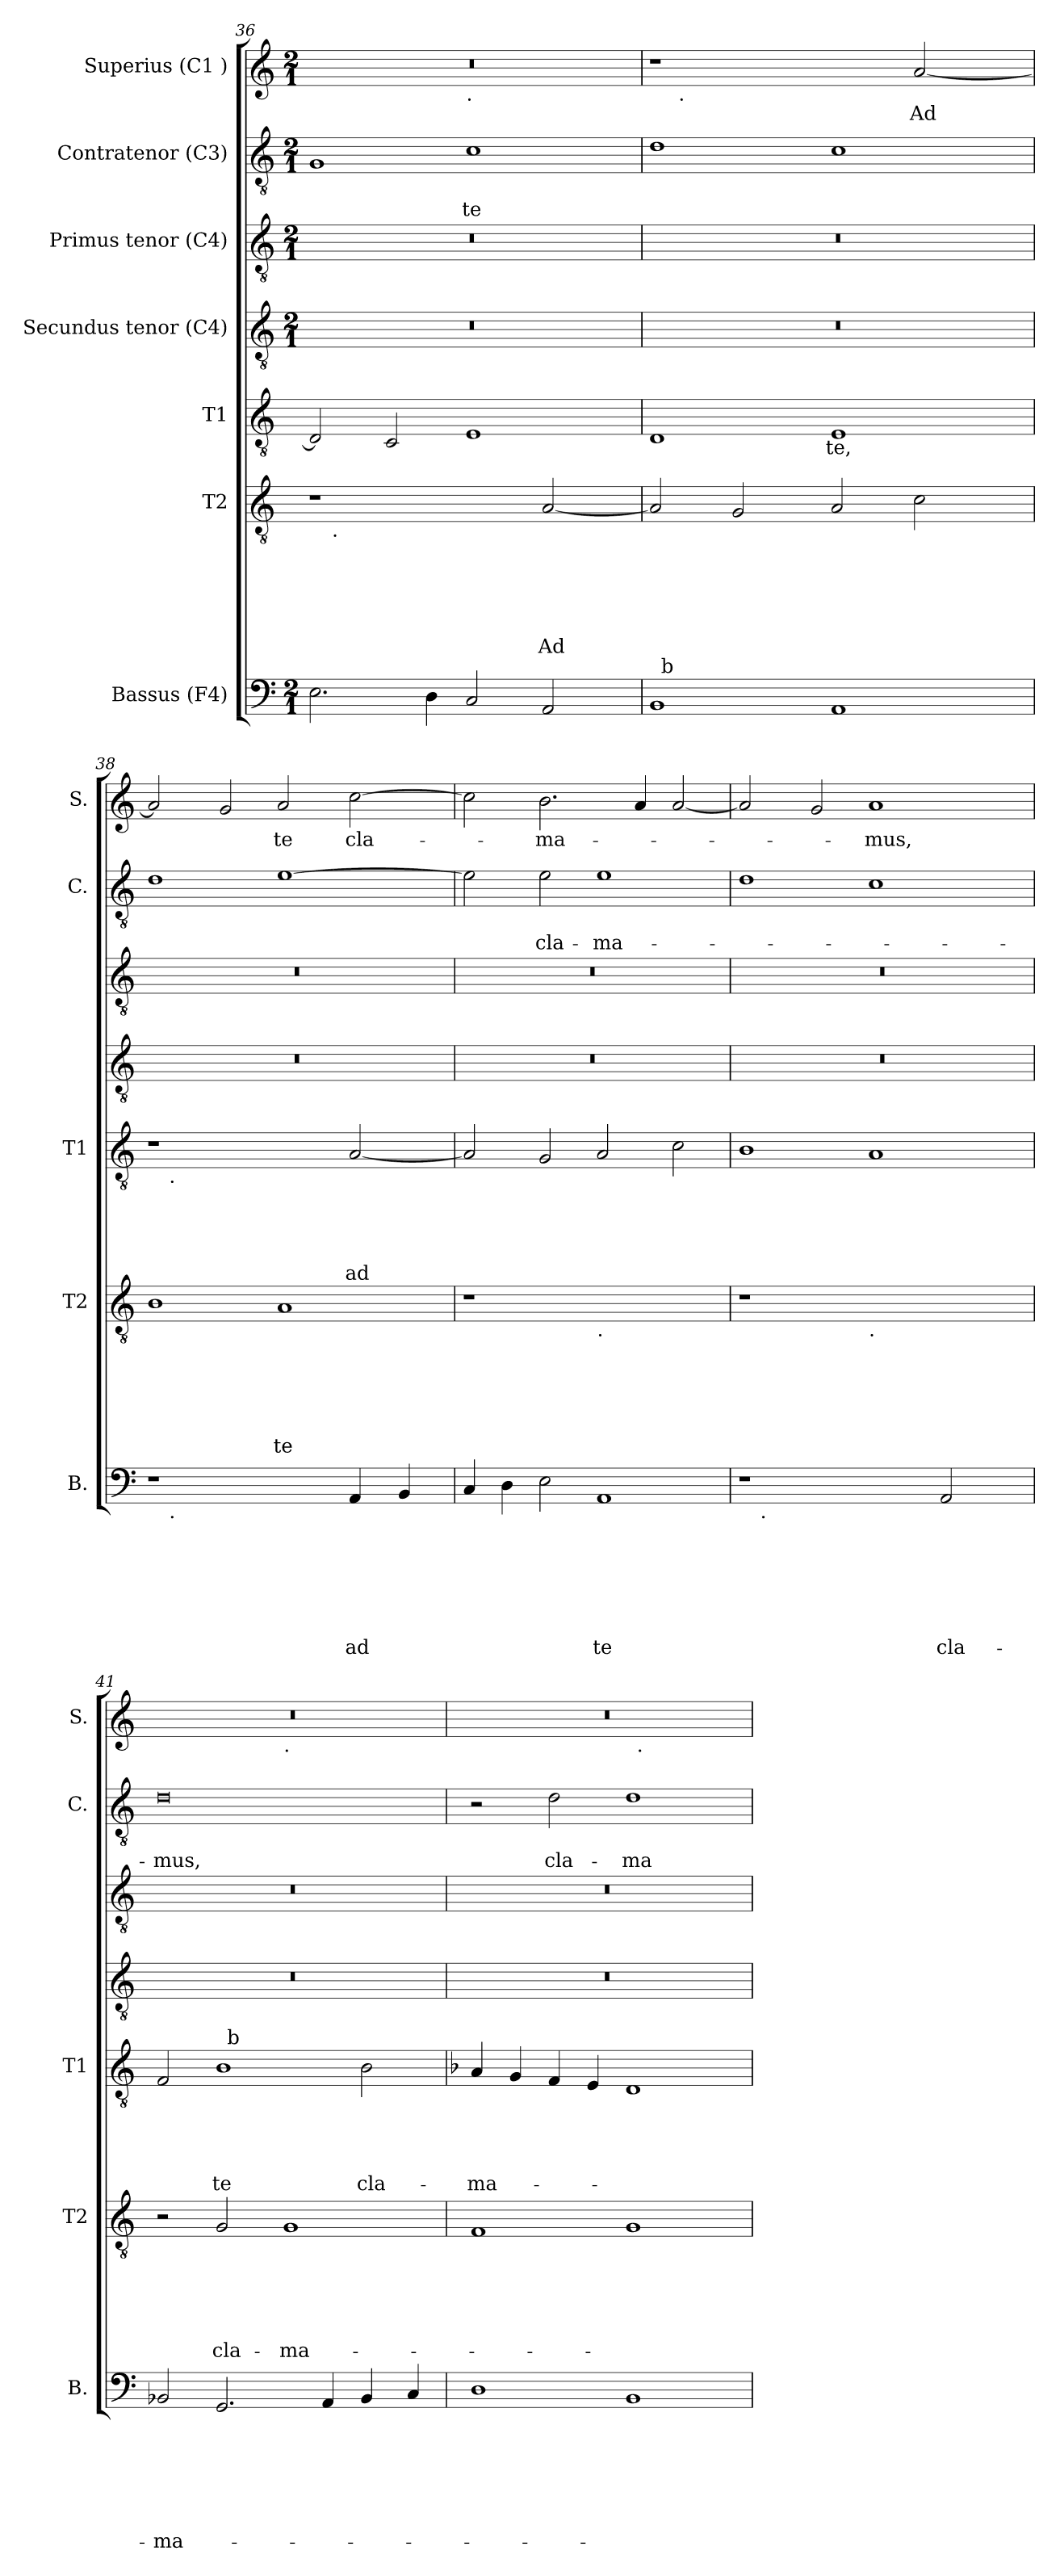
**kern	**text	**text	**text	**text	**text	**text	**text	**kern	**text	**text	**text	**text	**text	**text	**kern	**text	**text	**text	**text	**text	**kern	**kern	**kern	**text	**text	**kern	**text
*part7	*part7	*part7	*part7	*part7	*part7	*part7	*part7	*part6	*part6	*part6	*part6	*part6	*part6	*part6	*part5	*part5	*part5	*part5	*part5	*part5	*part4	*part3	*part2	*part2	*part2	*part1	*part1
*staff7	*staff7	*staff7	*staff7	*staff7	*staff7	*staff7	*staff7	*staff6	*staff6	*staff6	*staff6	*staff6	*staff6	*staff6	*staff5	*staff5	*staff5	*staff5	*staff5	*staff5	*staff4	*staff3	*staff2	*staff2	*staff2	*staff1	*staff1
*I"Bassus (F4)	*	*	*	*	*	*	*	*I"T2	*	*	*	*	*	*	*I"T1	*	*	*	*	*	*I"Secundus tenor (C4)	*I"Primus tenor (C4)	*I"Contratenor (C3)	*	*	*I"Superius (C1 )	*
*I'B.	*	*	*	*	*	*	*	*I'T2	*	*	*	*	*	*	*I'T1	*	*	*	*	*	*	*	*I'C.	*	*	*I'S.	*
*clefF4	*	*	*	*	*	*	*	*clefGv2	*	*	*	*	*	*	*clefGv2	*	*	*	*	*	*clefGv2	*clefGv2	*clefGv2	*	*	*clefG2	*
*k[]	*	*	*	*	*	*	*	*k[]	*	*	*	*	*	*	*k[]	*	*	*	*	*	*k[]	*k[]	*k[]	*	*	*k[]	*
*C:	*	*	*	*	*	*	*	*C:	*	*	*	*	*	*	*C:	*	*	*	*	*	*C:	*C:	*C:	*	*	*C:	*
*M2/1	*	*	*	*	*	*	*	*	*	*	*	*	*	*	*	*	*	*	*	*	*M2/1	*M2/1	*M2/1	*	*	*M2/1	*
=36	=36	=36	=36	=36	=36	=36	=36	=36	=36	=36	=36	=36	=36	=36	=36	=36	=36	=36	=36	=36	=36	=36	=36	=36	=36	=36	=36
*	*	*	*	*	*	*	*	*^	*	*	*	*	*	*	*	*	*	*	*	*	*	*	*	*	*	*^	*
2.E\	.	.	.	.	.	.	.	1r	16.ryy	.	.	.	.	.	.	2D/]	.	.	.	.	.	0r	0r	1G	.	.	0r	1ryy	.
!	!	!	!	!	!	!	!	!	!LO:TX:b:t=.	!	!	!	!	!	!	!	!	!	!	!	!	!	!	!	!	!	!	!	!
.	.	.	.	.	.	.	.	.	1ryy	.	.	.	.	.	.	.	.	.	.	.	.	.	.	.	.	.	.	.	.
.	.	.	.	.	.	.	.	.	.	.	.	.	.	.	.	2C/	.	.	.	.	.	.	.	.	.	.	.	.	.
4D\	.	.	.	.	.	.	.	.	.	.	.	.	.	.	.	.	.	.	.	.	.	.	.	.	.	.	.	.	.
!	!	!	!	!	!	!	!	!	!	!	!	!	!	!	!	!	!	!	!	!	!	!	!	!	!	!	!	!LO:TX:b:t=.	!
!	!	!	!	!	!	!	!	!	!	!	!	!	!	!	!	!	!	!	!	!	!	!	!	!	!	!LO:LY:b	!	!	!
2C/	.	.	.	.	.	.	.	2ryy	.	.	.	.	.	.	.	1E	.	.	.	.	.	.	.	1c	.	te	.	1ryy	.
.	.	.	.	.	.	.	.	.	2ryy	.	.	.	.	.	.	.	.	.	.	.	.	.	.	.	.	.	.	.	.
!	!	!	!	!	!	!	!	!	!	!	!	!	!	!	!LO:LY:b	!	!	!	!	!	!	!	!	!	!	!	!	!	!
2AA/	.	.	.	.	.	.	.	[<2A/	.	.	.	.	.	.	Ad	.	.	.	.	.	.	.	.	.	.	.	.	.	.
.	.	.	.	.	.	.	.	.	4ryy	.	.	.	.	.	.	.	.	.	.	.	.	.	.	.	.	.	.	.	.
.	.	.	.	.	.	.	.	.	8ryy	.	.	.	.	.	.	.	.	.	.	.	.	.	.	.	.	.	.	.	.
.	.	.	.	.	.	.	.	.	32ryy	.	.	.	.	.	.	.	.	.	.	.	.	.	.	.	.	.	.	.	.
*	*	*	*	*	*	*	*	*v	*v	*	*	*	*	*	*	*	*	*	*	*	*	*	*	*	*	*	*	*	*
=37	=37	=37	=37	=37	=37	=37	=37	=37	=37	=37	=37	=37	=37	=37	=37	=37	=37	=37	=37	=37	=37	=37	=37	=37	=37	=37	=37	=37
*^	*	*	*	*	*	*	*	*	*	*	*	*	*	*	*^	*	*	*	*	*	*	*	*	*	*	*	*	*
1BB	32ryy	.	.	.	.	.	.	.	2A/]	.	.	.	.	.	.	1D	3%2ryy	.	.	.	.	.	0r	0r	1d	.	.	1r	16.ryy	.
!	!LO:TX:a:t=b	!	!	!	!	!	!	!	!	!	!	!	!	!	!	!	!	!	!	!	!	!	!	!	!	!	!	!	!	!
.	1ryy	.	.	.	.	.	.	.	.	.	.	.	.	.	.	.	.	.	.	.	.	.	.	.	.	.	.	.	.	.
!	!	!	!	!	!	!	!	!	!	!	!	!	!	!	!	!	!	!	!	!	!	!	!	!	!	!	!	!	!LO:TX:b:t=.	!
.	.	.	.	.	.	.	.	.	.	.	.	.	.	.	.	.	.	.	.	.	.	.	.	.	.	.	.	.	1ryy	.
.	.	.	.	.	.	.	.	.	2G/	.	.	.	.	.	.	.	.	.	.	.	.	.	.	.	.	.	.	.	.	.
.	.	.	.	.	.	.	.	.	.	.	.	.	.	.	.	.	6ryy	.	.	.	.	.	.	.	.	.	.	.	.	.
.	.	.	.	.	.	.	.	.	.	.	.	.	.	.	.	.	12...ryy	.	.	.	.	.	.	.	.	.	.	.	.	.
!	!	!	!	!	!	!	!	!	!	!	!	!	!	!	!	!	!LO:TX:b:t=te,	!	!	!	!	!	!	!	!	!	!	!	!	!
.	.	.	.	.	.	.	.	.	.	.	.	.	.	.	.	.	3%2ryy	.	.	.	.	.	.	.	.	.	.	.	.	.
1AA	.	.	.	.	.	.	.	.	2A/	.	.	.	.	.	.	1E	.	.	.	.	.	.	.	.	1c	.	.	2ryy	.	.
.	2ryy	.	.	.	.	.	.	.	.	.	.	.	.	.	.	.	.	.	.	.	.	.	.	.	.	.	.	.	.	.
.	.	.	.	.	.	.	.	.	.	.	.	.	.	.	.	.	.	.	.	.	.	.	.	.	.	.	.	.	2ryy	.
!	!	!	!	!	!	!	!	!	!	!	!	!	!	!	!	!	!	!	!	!	!	!	!	!	!	!	!	!	!	!LO:LY:b
.	.	.	.	.	.	.	.	.	2c\	.	.	.	.	.	.	.	.	.	.	.	.	.	.	.	.	.	.	[>2a/	.	Ad
.	4...ryy	.	.	.	.	.	.	.	.	.	.	.	.	.	.	.	.	.	.	.	.	.	.	.	.	.	.	.	.	.
.	.	.	.	.	.	.	.	.	.	.	.	.	.	.	.	.	.	.	.	.	.	.	.	.	.	.	.	.	4ryy	.
.	.	.	.	.	.	.	.	.	.	.	.	.	.	.	.	.	3ryy	.	.	.	.	.	.	.	.	.	.	.	.	.
.	.	.	.	.	.	.	.	.	.	.	.	.	.	.	.	.	.	.	.	.	.	.	.	.	.	.	.	.	8ryy	.
.	.	.	.	.	.	.	.	.	.	.	.	.	.	.	.	.	.	.	.	.	.	.	.	.	.	.	.	.	32ryy	.
.	.	.	.	.	.	.	.	.	.	.	.	.	.	.	.	.	96ryy	.	.	.	.	.	.	.	.	.	.	.	.	.
*	*	*	*	*	*	*	*	*	*	*	*	*	*	*	*	*	*	*	*	*	*	*	*	*	*	*	*	*v	*v	*
!!LO:PB:g=z
=38	=38	=38	=38	=38	=38	=38	=38	=38	=38	=38	=38	=38	=38	=38	=38	=38	=38	=38	=38	=38	=38	=38	=38	=38	=38	=38	=38	=38	=38
1r	16.ryy	.	.	.	.	.	.	.	1B	.	.	.	.	.	.	1r	16.ryy	.	.	.	.	.	0r	0r	1d	.	.	2a/]	.
!	!	!	!	!	!	!	!	!	!	!	!	!	!	!	!	!	!LO:TX:b:t=.	!	!	!	!	!	!	!	!	!	!	!	!
!	!LO:TX:b:t=.	!	!	!	!	!	!	!	!	!	!	!	!	!	!	!	!	!	!	!	!	!	!	!	!	!	!	!	!
.	1ryy	.	.	.	.	.	.	.	.	.	.	.	.	.	.	.	1ryy	.	.	.	.	.	.	.	.	.	.	.	.
.	.	.	.	.	.	.	.	.	.	.	.	.	.	.	.	.	.	.	.	.	.	.	.	.	.	.	.	2g/	.
!	!	!	!	!	!	!	!	!	!	!	!	!	!	!	!LO:LY:b	!	!	!	!	!	!	!	!	!	!	!	!	!	!LO:LY:b
2ryy	.	.	.	.	.	.	.	.	1A	.	.	.	.	.	te	2ryy	.	.	.	.	.	.	.	.	[>1e	.	.	2a/	te
.	2ryy	.	.	.	.	.	.	.	.	.	.	.	.	.	.	.	2ryy	.	.	.	.	.	.	.	.	.	.	.	.
!	!	!	!	!	!	!	!	!LO:LY:b	!	!	!	!	!	!	!	!	!	!	!	!	!	!LO:LY:b	!	!	!	!	!	!	!LO:LY:b
4AA/	.	.	.	.	.	.	.	ad	.	.	.	.	.	.	.	[<2A/	.	.	.	.	.	ad	.	.	.	.	.	[>2cc\	cla-
.	4ryy	.	.	.	.	.	.	.	.	.	.	.	.	.	.	.	4ryy	.	.	.	.	.	.	.	.	.	.	.	.
4BB/	.	.	.	.	.	.	.	.	.	.	.	.	.	.	.	.	.	.	.	.	.	.	.	.	.	.	.	.	.
.	8ryy	.	.	.	.	.	.	.	.	.	.	.	.	.	.	.	8ryy	.	.	.	.	.	.	.	.	.	.	.	.
.	32ryy	.	.	.	.	.	.	.	.	.	.	.	.	.	.	.	32ryy	.	.	.	.	.	.	.	.	.	.	.	.
*v	*v	*	*	*	*	*	*	*	*	*	*	*	*	*	*	*v	*v	*	*	*	*	*	*	*	*	*	*	*	*
=39	=39	=39	=39	=39	=39	=39	=39	=39	=39	=39	=39	=39	=39	=39	=39	=39	=39	=39	=39	=39	=39	=39	=39	=39	=39	=39	=39
4C/	.	.	.	.	.	.	.	1r	.	.	.	.	.	.	2A/]	.	.	.	.	.	0r	0r	2e\]	.	.	2cc\]	.
4D\	.	.	.	.	.	.	.	.	.	.	.	.	.	.	.	.	.	.	.	.	.	.	.	.	.	.	.
!	!	!	!	!	!	!	!	!	!	!	!	!	!	!	!	!	!	!	!	!	!	!	!	!	!LO:LY:b	!	!LO:LY:b
2E\	.	.	.	.	.	.	.	.	.	.	.	.	.	.	2G/	.	.	.	.	.	.	.	2e\	.	cla-	2.b\	-ma-
!	!	!	!	!	!	!	!	!LO:TX:b:t=.	!	!	!	!	!	!	!	!	!	!	!	!	!	!	!	!	!	!	!
!	!	!	!	!	!	!	!LO:LY:b	!	!	!	!	!	!	!	!	!	!	!	!	!	!	!	!	!	!LO:LY:b	!	!
1AA	.	.	.	.	.	.	te	1ryy	.	.	.	.	.	.	2A/	.	.	.	.	.	.	.	1e	.	-ma-	.	.
.	.	.	.	.	.	.	.	.	.	.	.	.	.	.	.	.	.	.	.	.	.	.	.	.	.	4a/	.
.	.	.	.	.	.	.	.	.	.	.	.	.	.	.	2c\	.	.	.	.	.	.	.	.	.	.	[<2a/	.
=40	=40	=40	=40	=40	=40	=40	=40	=40	=40	=40	=40	=40	=40	=40	=40	=40	=40	=40	=40	=40	=40	=40	=40	=40	=40	=40	=40
*^	*	*	*	*	*	*	*	*	*	*	*	*	*	*	*	*	*	*	*	*	*	*	*	*	*	*	*
1r	16.ryy	.	.	.	.	.	.	.	1r	.	.	.	.	.	.	1B	.	.	.	.	.	0r	0r	1d	.	.	2a/]	.
!	!LO:TX:b:t=.	!	!	!	!	!	!	!	!	!	!	!	!	!	!	!	!	!	!	!	!	!	!	!	!	!	!	!
.	1ryy	.	.	.	.	.	.	.	.	.	.	.	.	.	.	.	.	.	.	.	.	.	.	.	.	.	.	.
.	.	.	.	.	.	.	.	.	.	.	.	.	.	.	.	.	.	.	.	.	.	.	.	.	.	.	2g/	.
!	!	!	!	!	!	!	!	!	!LO:TX:b:t=.	!	!	!	!	!	!	!	!	!	!	!	!	!	!	!	!	!	!	!
!	!	!	!	!	!	!	!	!	!	!	!	!	!	!	!	!	!	!	!	!	!	!	!	!	!	!	!	!LO:LY:b
2ryy	.	.	.	.	.	.	.	.	1ryy	.	.	.	.	.	.	1A	.	.	.	.	.	.	.	1c	.	.	1a	-mus,
.	2ryy	.	.	.	.	.	.	.	.	.	.	.	.	.	.	.	.	.	.	.	.	.	.	.	.	.	.	.
!	!	!	!	!	!	!	!	!LO:LY:b	!	!	!	!	!	!	!	!	!	!	!	!	!	!	!	!	!	!	!	!
2AA/	.	.	.	.	.	.	.	cla-	.	.	.	.	.	.	.	.	.	.	.	.	.	.	.	.	.	.	.	.
.	4ryy	.	.	.	.	.	.	.	.	.	.	.	.	.	.	.	.	.	.	.	.	.	.	.	.	.	.	.
.	8ryy	.	.	.	.	.	.	.	.	.	.	.	.	.	.	.	.	.	.	.	.	.	.	.	.	.	.	.
.	32ryy	.	.	.	.	.	.	.	.	.	.	.	.	.	.	.	.	.	.	.	.	.	.	.	.	.	.	.
=41	=41	=41	=41	=41	=41	=41	=41	=41	=41	=41	=41	=41	=41	=41	=41	=41	=41	=41	=41	=41	=41	=41	=41	=41	=41	=41	=41	=41
!	!	!	!	!	!	!	!	!LO:LY:b	!	!	!	!	!	!	!	!	!	!	!	!	!	!	!	!	!	!LO:LY:b	!	!
*v	*v	*	*	*	*	*	*	*	*	*	*	*	*	*	*	*^	*	*	*	*	*	*	*	*	*	*	*^	*
2BB-X/	.	.	.	.	.	.	-ma-	2r	.	.	.	.	.	.	2F/	2ryy	.	.	.	.	.	0r	0r	0d	.	-mus,	0r	1ryy	.
!	!	!	!	!	!	!	!	!	!	!	!	!	!	!LO:LY:b	!	!	!	!	!	!	!LO:LY:b	!	!	!	!	!	!	!	!
2.GG/	.	.	.	.	.	.	.	2G/	.	.	.	.	.	cla-	1B	32ryy	.	.	.	.	te	.	.	.	.	.	.	.	.
!	!	!	!	!	!	!	!	!	!	!	!	!	!	!	!	!LO:TX:a:t=b	!	!	!	!	!	!	!	!	!	!	!	!	!
.	.	.	.	.	.	.	.	.	.	.	.	.	.	.	.	1ryy	.	.	.	.	.	.	.	.	.	.	.	.	.
!	!	!	!	!	!	!	!	!	!	!	!	!	!	!	!	!	!	!	!	!	!	!	!	!	!	!	!	!LO:TX:b:t=.	!
!	!	!	!	!	!	!	!	!	!	!	!	!	!	!LO:LY:b	!	!	!	!	!	!	!	!	!	!	!	!	!	!	!
.	.	.	.	.	.	.	.	1G	.	.	.	.	.	-ma-	.	.	.	.	.	.	.	.	.	.	.	.	.	1ryy	.
4AA/	.	.	.	.	.	.	.	.	.	.	.	.	.	.	.	.	.	.	.	.	.	.	.	.	.	.	.	.	.
!	!	!	!	!	!	!	!	!	!	!	!	!	!	!	!	!	!	!	!	!	!LO:LY:b	!	!	!	!	!	!	!	!
4BB-/	.	.	.	.	.	.	.	.	.	.	.	.	.	.	2B\	.	.	.	.	.	cla-	.	.	.	.	.	.	.	.
.	.	.	.	.	.	.	.	.	.	.	.	.	.	.	.	4...ryy	.	.	.	.	.	.	.	.	.	.	.	.	.
4C/	.	.	.	.	.	.	.	.	.	.	.	.	.	.	.	.	.	.	.	.	.	.	.	.	.	.	.	.	.
*	*	*	*	*	*	*	*	*	*	*	*	*	*	*	*v	*v	*	*	*	*	*	*	*	*	*	*	*	*	*
!!LO:LB:g=z	!!
=42	=42	=42	=42	=42	=42	=42	=42	=42	=42	=42	=42	=42	=42	=42	=42	=42	=42	=42	=42	=42	=42	=42	=42	=42	=42	=42	=42	=42
*	*	*	*	*	*	*	*	*	*	*	*	*	*	*	*k[b-]	*	*	*	*	*	*	*	*	*	*	*	*	*
*	*	*	*	*	*	*	*	*	*	*	*	*	*	*	*F:	*	*	*	*	*	*	*	*	*	*	*	*	*
*	*	*	*	*	*	*	*	*	*	*	*	*	*	*	*^	*	*	*	*	*	*	*	*	*	*	*	*	*
!	!	!	!	!	!	!	!	!	!	!	!	!	!	!	!	!	!	!	!	!	!LO:LY:b	!	!	!	!	!	!	!	!
*	*	*	*	*	*	*	*	*	*	*	*	*	*	*	*v	*v	*	*	*	*	*	*	*	*	*	*	*	*	*
1D	.	.	.	.	.	.	.	1F	.	.	.	.	.	.	4A/	.	.	.	.	-ma-	0r	0r	2r	.	.	0r	1ryy	.
.	.	.	.	.	.	.	.	.	.	.	.	.	.	.	4G/	.	.	.	.	.	.	.	.	.	.	.	.	.
!	!	!	!	!	!	!	!	!	!	!	!	!	!	!	!	!	!	!	!	!	!	!	!	!	!LO:LY:b	!	!	!
.	.	.	.	.	.	.	.	.	.	.	.	.	.	.	4F/	.	.	.	.	.	.	.	2d\	.	cla-	.	.	.
.	.	.	.	.	.	.	.	.	.	.	.	.	.	.	4E/	.	.	.	.	.	.	.	.	.	.	.	.	.
!	!	!	!	!	!	!	!	!	!	!	!	!	!	!	!	!	!	!	!	!	!	!	!	!	!LO:LY:b	!	!	!
1BB	.	.	.	.	.	.	.	1G	.	.	.	.	.	.	1D	.	.	.	.	.	.	.	1d	.	-ma-	.	32ryy	.
!	!	!	!	!	!	!	!	!	!	!	!	!	!	!	!	!	!	!	!	!	!	!	!	!	!	!	!LO:TX:b:t=.	!
.	.	.	.	.	.	.	.	.	.	.	.	.	.	.	.	.	.	.	.	.	.	.	.	.	.	.	2ryy	.
.	.	.	.	.	.	.	.	.	.	.	.	.	.	.	.	.	.	.	.	.	.	.	.	.	.	.	4...ryy	.
*	*	*	*	*	*	*	*	*	*	*	*	*	*	*	*	*	*	*	*	*	*	*	*	*	*	*v	*v	*
=	=	=	=	=	=	=	=	=	=	=	=	=	=	=	=	=	=	=	=	=	=	=	=	=	=	=	=
*-	*-	*-	*-	*-	*-	*-	*-	*-	*-	*-	*-	*-	*-	*-	*-	*-	*-	*-	*-	*-	*-	*-	*-	*-	*-	*-	*-
